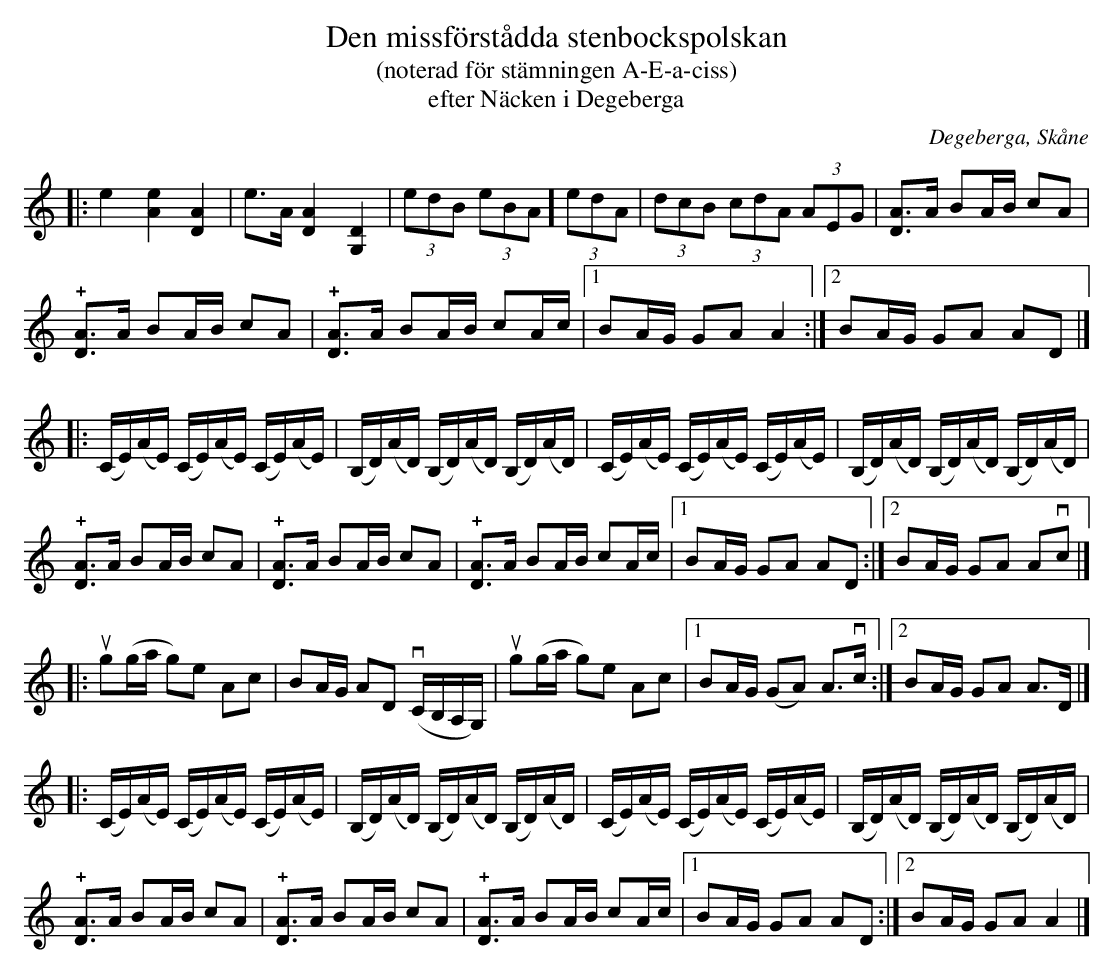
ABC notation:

X:1
T:Den missförstådda stenbockspolskan
T:(noterad för stämningen A-E-a-ciss)
T:efter Näcken i Degeberga
O:Degeberga, Skåne
U:o=+open+
M:none
K:Am
[L:1/8]|:e2 [A2e2] [D2A2] |e>A [DA]2 [G,D]2 | (3edB (3eBA] (3edA | (3dcB (3cdA (3AEG|[DA]>A BA/B/ cA |
 !+![DA]>A BA/B/ cA | !+![DA]>A BA/B/ cA/c/ |1 BA/G/ GA A2 :|2 BA/G/ GA AD |]
[L:1/16]|: (CE)(AE) (CE)(AE) (CE)(AE) | (B,D)(AD) (B,D)(AD) (B,D)(AD) | (CE)(AE) (CE)(AE) (CE)(AE) | (B,D)(AD) (B,D)(AD) (B,D)(AD) |
[L:1/8] !+![DA]>A BA/B/ cA | !+![DA]>A BA/B/ cA | !+![DA]>A BA/B/ cA/c/ |1 BA/G/ GA AD :|2 BA/G/ GA Avc |]
[L:1/8] |: ug(g/a/ g)e Ac | BA/G/ AD v(C/B,/A,/G,/) | ug(g/a/ g)e Ac |1 BA/G/ (GA) A>vc :|2 BA/G/ GA A>D |]
[L:1/16]|: (CE)(AE) (CE)(AE) (CE)(AE) | (B,D)(AD) (B,D)(AD) (B,D)(AD) | (CE)(AE) (CE)(AE) (CE)(AE) | (B,D)(AD) (B,D)(AD) (B,D)(AD) |
[L:1/8] !+![DA]>A BA/B/ cA | !+![DA]>A BA/B/ cA | !+![DA]>A BA/B/ cA/c/ |1 BA/G/ GA AD :|2 BA/G/ GA A2 |]
